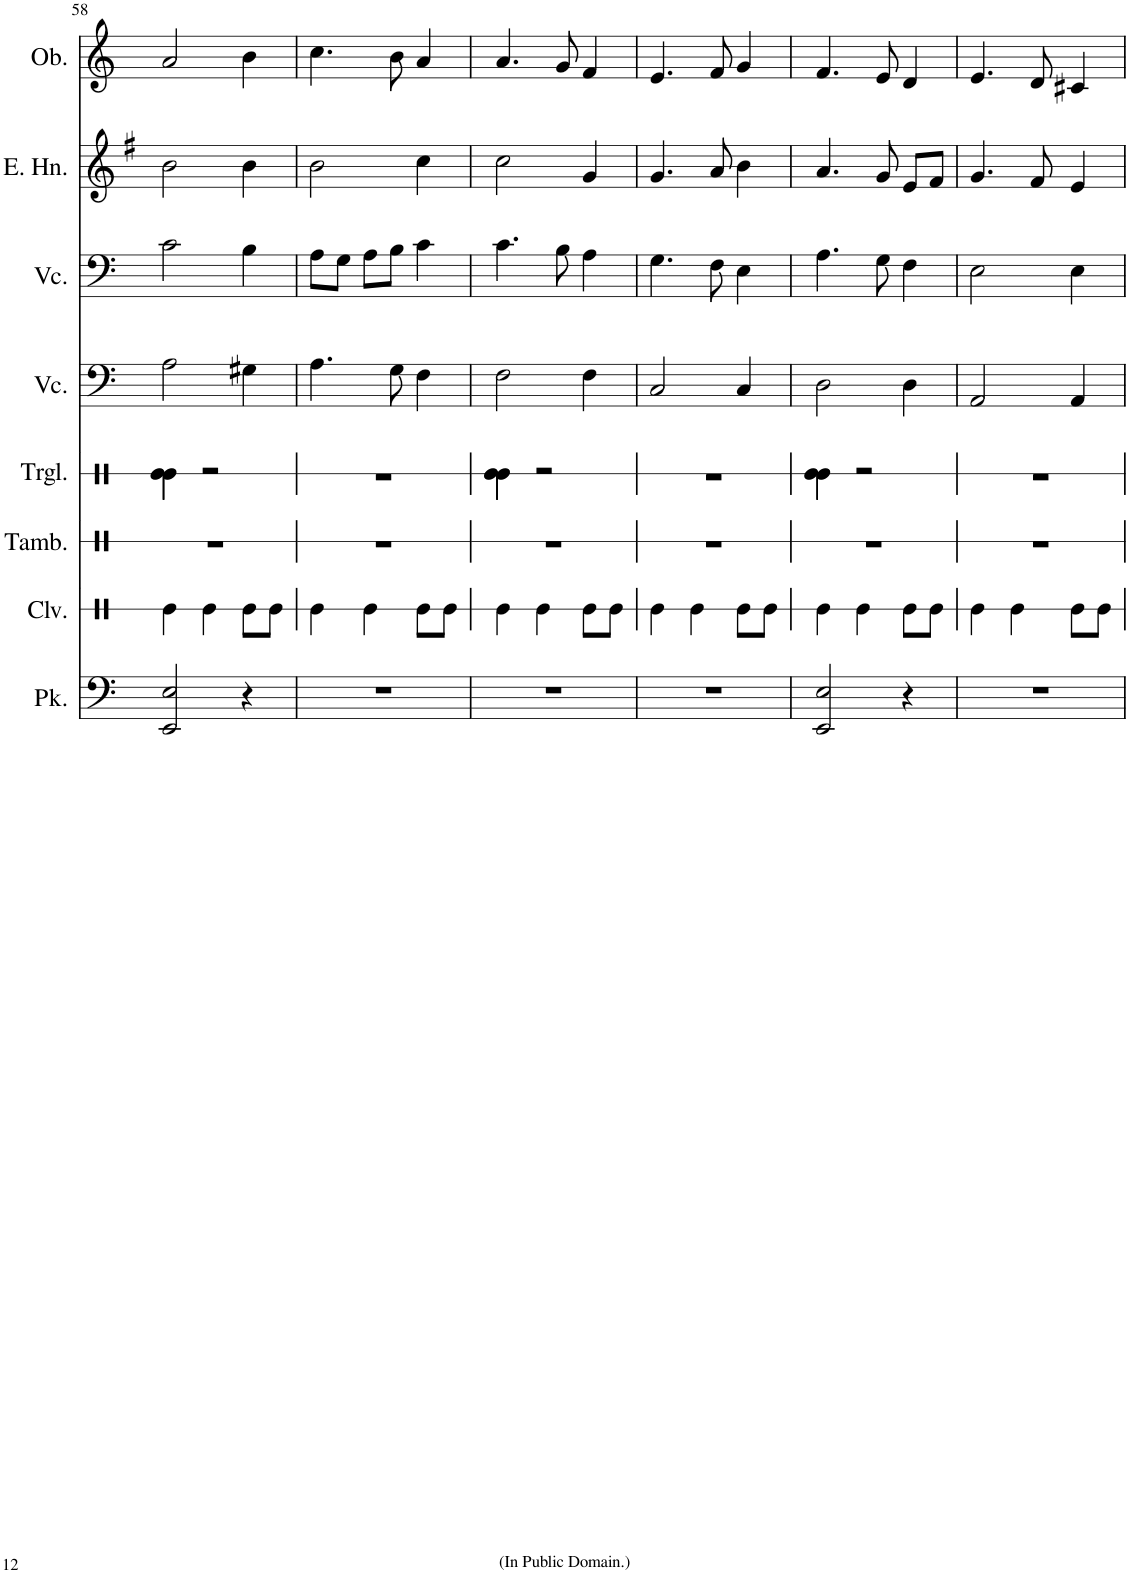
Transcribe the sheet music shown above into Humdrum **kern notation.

**kern	**kern	**kern	**kern	**kern	**kern	**kern	**kern	**kern	**kern	**kern	**kern
*part12	*part11	*part10	*part9	*part8	*part7	*part6	*part5	*part4	*part3	*part2	*part1
*staff12	*staff11	*staff10	*staff9	*staff8	*staff7	*staff6	*staff5	*staff4	*staff3	*staff2	*staff1
*I"Pauke	*I"Klanghölzer	*I"Tamburin	*I"Triangel	*I"Violoncello	*I"Violoncello	*I"Violoncello	*I"Violoncello	*I"English Horn	*I"English Horn	*I"Oboe	*I"Oboe
*I'Pk.	*	*I'Tamb.	*I'Trgl.	*I'Vc.	*I'Vc.	*I'Vc.	*I'Vc.	*I'E. Hn.	*I'E. Hn.	*I'Ob.	*I'Ob.
!!LO:PB:g=z
*clefF4	*clefX	*clefX	*clefX	*clefF4	*clefF4	*clefF4	*clefF4	*clefG2	*clefG2	*clefG2	*clefG2
*	*	*	*	*	*	*	*	*Trd4c7	*Trd4c7	*Trd4c7	*
*k[]	*k[]	*k[]	*k[]	*k[]	*k[]	*k[]	*k[]	*k[f#]	*k[f#]	*k[]	*k[]
*M3/4	*M3/4	*M3/4	*M3/4	*M3/4	*M3/4	*M3/4	*M3/4	*M3/4	*M3/4	*M3/4	*M3/4
=58	=58	=58	=58	=58	=58	=58	=58	=58	=58	=58	=58
*	*	*	*^	*	*	*	*	*	*	*	*
*	*	*	*	*^	*	*	*	*	*	*	*	*
*	*	*	*	*	*^	*	*	*	*	*	*	*	*
2EE/ 2E/	4Re\	2.r	4Re\	4Re\	4Re\	4Re\	2A	2A\	2c	2c\	2b	2b\	2a	2a/
.	4Re\	.	2r	2ryy	2ryy	2ryy	.	.	.	.	.	.	.	.
4r	8Re\L	.	.	.	.	.	4G#X	4G#X\	4B	4B\	4b	4b\	4b	4b\
.	8Re\J	.	.	.	.	.	.	.	.	.	.	.	.	.
*	*	*	*v	*v	*v	*v	*	*	*	*	*	*	*	*
=59	=59	=59	=59	=59	=59	=59	=59	=59	=59	=59	=59
2.r	4Re\	2.r	2.r	4.A	4.A\	8A\L	8A\L	2b	2b\	4.cc	4.cc\
.	.	.	.	.	.	8G\J	8G\J	.	.	.	.
.	4Re\	.	.	.	.	8A\L	8A\L	.	.	.	.
.	.	.	.	8G	8G\	8B\J	8B\J	.	.	8b	8b\
.	8Re\L	.	.	4F	4F\	4c	4c\	4cc	4cc\	4a	4a/
.	8Re\J	.	.	.	.	.	.	.	.	.	.
=60	=60	=60	=60	=60	=60	=60	=60	=60	=60	=60	=60
*	*	*	*^	*	*	*	*	*	*	*	*
*	*	*	*	*^	*	*	*	*	*	*	*	*
*	*	*	*	*	*^	*	*	*	*	*	*	*	*
2.r	4Re\	2.r	4Re\	4Re\	4Re\	4Re\	2F	2F\	4.c	4.c\	2cc	2cc\	4.a	4.a/
.	4Re\	.	2r	2ryy	2ryy	2ryy	.	.	.	.	.	.	.	.
.	.	.	.	.	.	.	.	.	8B	8B\	.	.	8g	8g/
.	8Re\L	.	.	.	.	.	4F	4F\	4A	4A\	4g	4g/	4f	4f/
.	8Re\J	.	.	.	.	.	.	.	.	.	.	.	.	.
*	*	*	*v	*v	*v	*v	*	*	*	*	*	*	*	*
=61	=61	=61	=61	=61	=61	=61	=61	=61	=61	=61	=61
2.r	4Re\	2.r	2.r	2C	2C/	4.G	4.G\	4.g	4.g/	4.e	4.e/
.	4Re\	.	.	.	.	.	.	.	.	.	.
.	.	.	.	.	.	8F	8F\	8a	8a/	8f	8f/
.	8Re\L	.	.	4C	4C/	4E	4E\	4b	4b\	4g	4g/
.	8Re\J	.	.	.	.	.	.	.	.	.	.
=62	=62	=62	=62	=62	=62	=62	=62	=62	=62	=62	=62
*	*	*	*^	*	*	*	*	*	*	*	*
*	*	*	*	*^	*	*	*	*	*	*	*	*
*	*	*	*	*	*^	*	*	*	*	*	*	*	*
2EE/ 2E/	4Re\	2.r	4Re\	4Re\	4Re\	4Re\	2D	2D\	4.A	4.A\	4.a	4.a/	4.f	4.f/
.	4Re\	.	2r	2ryy	2ryy	2ryy	.	.	.	.	.	.	.	.
.	.	.	.	.	.	.	.	.	8G	8G\	8g	8g/	8e	8e/
4r	8Re\L	.	.	.	.	.	4D	4D\	4F	4F\	8e/L	8e/L	4d	4d/
.	8Re\J	.	.	.	.	.	.	.	.	.	8f#/J	8f#/J	.	.
*	*	*	*v	*v	*v	*v	*	*	*	*	*	*	*	*
=63	=63	=63	=63	=63	=63	=63	=63	=63	=63	=63	=63
2.r	4Re\	2.r	2.r	2AA	2AA/	2E	2E\	4.g	4.g/	4.e	4.e/
.	4Re\	.	.	.	.	.	.	.	.	.	.
.	.	.	.	.	.	.	.	8f#	8f#/	8d	8d/
.	8Re\L	.	.	4AA	4AA/	4E	4E\	4e	4e/	4c#X	4c#X/
.	8Re\J	.	.	.	.	.	.	.	.	.	.
=	=	=	=	=	=	=	=	=	=	=	=
*-	*-	*-	*-	*-	*-	*-	*-	*-	*-	*-	*-
